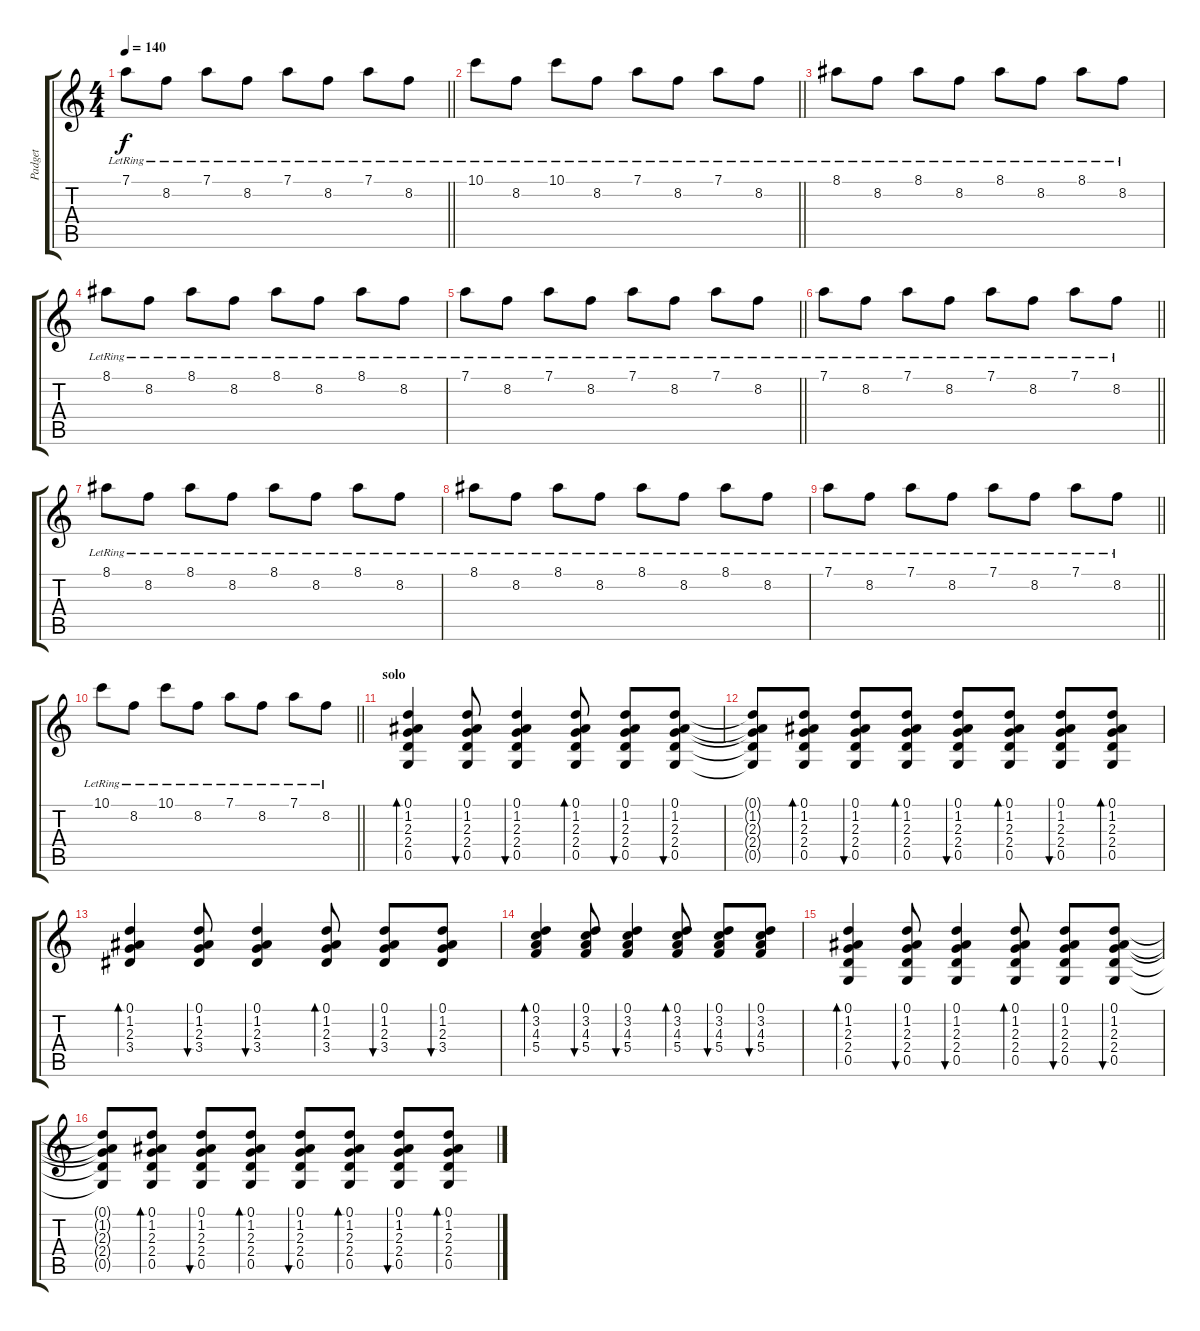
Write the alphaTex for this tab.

\track ("Padget" "Padget") {instrument acousticguitarnylon}
\staff {score tabs}
\tuning (D4 A3 F3 C3 G2 C2) {hide}
\ts (4 4)
\tempo 140
\clef g2
\barLineRight lightlight
\ks c
7.1{lr}.8{dy f} 8.2{lr}.8 7.1{lr}.8 8.2{lr}.8 7.1{lr}.8 8.2{lr}.8 7.1{lr}.8 8.2{lr}.8 |
\barLineRight lightlight
10.1{lr}.8 8.2{lr}.8 10.1{lr}.8 8.2{lr}.8 7.1{lr}.8 8.2{lr}.8 7.1{lr}.8 8.2{lr}.8 |
8.1{lr}.8 8.2{lr}.8 8.1{lr}.8 8.2{lr}.8 8.1{lr}.8 8.2{lr}.8 8.1{lr}.8 8.2{lr}.8 |
8.1{lr}.8 8.2{lr}.8 8.1{lr}.8 8.2{lr}.8 8.1{lr}.8 8.2{lr}.8 8.1{lr}.8 8.2{lr}.8 |
\barLineRight lightlight
7.1{lr}.8 8.2{lr}.8 7.1{lr}.8 8.2{lr}.8 7.1{lr}.8 8.2{lr}.8 7.1{lr}.8 8.2{lr}.8 |
\barLineRight lightlight
7.1{lr}.8 8.2{lr}.8 7.1{lr}.8 8.2{lr}.8 7.1{lr}.8 8.2{lr}.8 7.1{lr}.8 8.2{lr}.8 |
8.1{lr}.8 8.2{lr}.8 8.1{lr}.8 8.2{lr}.8 8.1{lr}.8 8.2{lr}.8 8.1{lr}.8 8.2{lr}.8 |
8.1{lr}.8 8.2{lr}.8 8.1{lr}.8 8.2{lr}.8 8.1{lr}.8 8.2{lr}.8 8.1{lr}.8 8.2{lr}.8 |
\barLineRight lightlight
7.1{lr}.8 8.2{lr}.8 7.1{lr}.8 8.2{lr}.8 7.1{lr}.8 8.2{lr}.8 7.1{lr}.8 8.2{lr}.8 |
\barLineRight lightlight
10.1{lr}.8 8.2{lr}.8 10.1{lr}.8 8.2{lr}.8 7.1{lr}.8 8.2{lr}.8 7.1{lr}.8 8.2{lr}.8 |
\section ("" "solo")
(0.1 1.2 2.3 2.4 0.5).4{bd 120} (0.1 1.2 2.3 2.4 0.5).8{bu 120} (0.1 1.2 2.3 2.4 0.5).4{bu 120} (0.1 1.2 2.3 2.4 0.5).8{bd 120} (0.1 1.2 2.3 2.4 0.5).8{bu 120} (0.1 1.2 2.3 2.4 0.5).8{bu 120} |
(0.1{t} 1.2{t} 2.3{t} 2.4{t} 0.5{t}).8 (0.1 1.2 2.3 2.4 0.5).8{bd 120} (0.1 1.2 2.3 2.4 0.5).8{bu 120} (0.1 1.2 2.3 2.4 0.5).8{bd 120} (0.1 1.2 2.3 2.4 0.5).8{bu 120} (0.1 1.2 2.3 2.4 0.5).8{bd 120} (0.1 1.2 2.3 2.4 0.5).8{bu 120} (0.1 1.2 2.3 2.4 0.5).8{bd 120} |
(0.1 1.2 2.3 3.4).4{bd 120} (0.1 1.2 2.3 3.4).8{bu 120} (0.1 1.2 2.3 3.4).4{bu 120} (0.1 1.2 2.3 3.4).8{bd 120} (0.1 1.2 2.3 3.4).8{bu 120} (0.1 1.2 2.3 3.4).8{bu 120} |
(0.1 3.2 4.3 5.4).4{bd 120} (0.1 3.2 4.3 5.4).8{bu 120} (0.1 3.2 4.3 5.4).4{bu 120} (0.1 3.2 4.3 5.4).8{bd 120} (0.1 3.2 4.3 5.4).8{bu 120} (0.1 3.2 4.3 5.4).8{bu 120} |
(0.1 1.2 2.3 2.4 0.5).4{bd 120} (0.1 1.2 2.3 2.4 0.5).8{bu 120} (0.1 1.2 2.3 2.4 0.5).4{bu 120} (0.1 1.2 2.3 2.4 0.5).8{bd 120} (0.1 1.2 2.3 2.4 0.5).8{bu 120} (0.1 1.2 2.3 2.4 0.5).8{bu 120} |
(0.1{t} 1.2{t} 2.3{t} 2.4{t} 0.5{t}).8 (0.1 1.2 2.3 2.4 0.5).8{bd 120} (0.1 1.2 2.3 2.4 0.5).8{bu 120} (0.1 1.2 2.3 2.4 0.5).8{bd 120} (0.1 1.2 2.3 2.4 0.5).8{bu 120} (0.1 1.2 2.3 2.4 0.5).8{bd 120} (0.1 1.2 2.3 2.4 0.5).8{bu 120} (0.1 1.2 2.3 2.4 0.5).8{bd 120}
